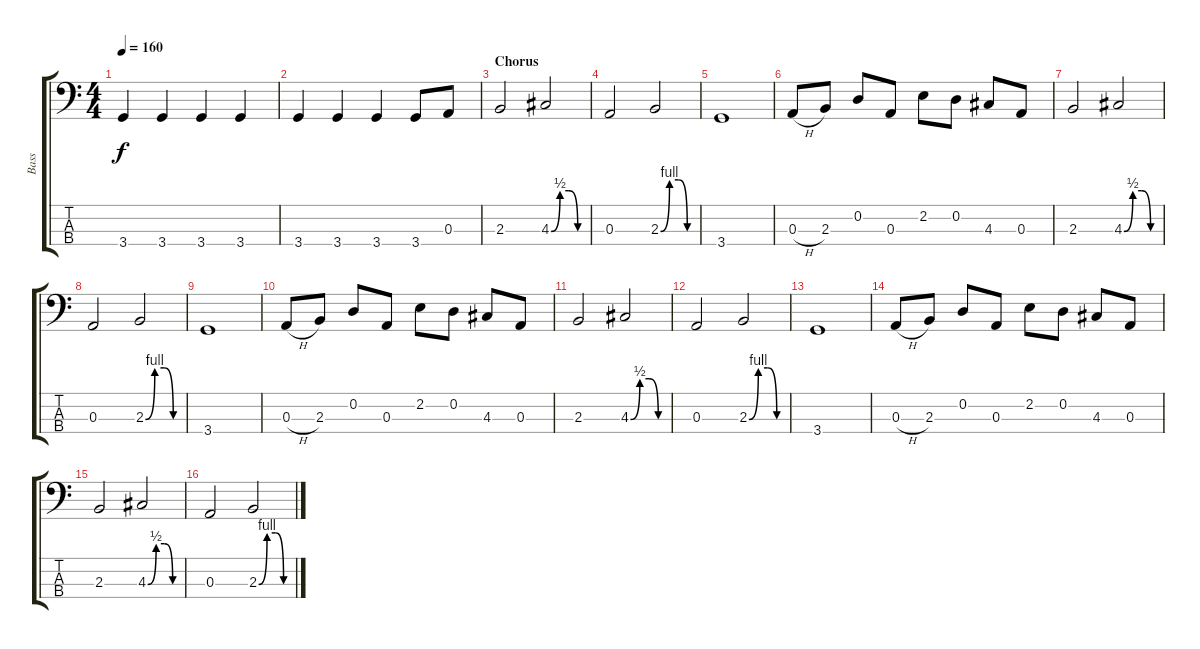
\track ("Bass" "Bass") {instrument electricbassfinger}
\staff {score tabs}
\tuning (G2 D2 A1 E1) {hide}
\ts (4 4)
\tempo 160
\clef f4
\ks c
3.4.4{dy f} 3.4.4 3.4.4 3.4.4 |
3.4.4 3.4.4 3.4.4 3.4.8 0.3.8 |
\section ("" "Chorus")
2.3.2 4.3{be (custom 0 0 15 2 30 2 45 0 60 0)}.2 |
0.3.2 2.3{be (custom 0 0 15 4 30 4 45 0 60 0)}.2 |
3.4.1 |
0.3{h}.8 2.3.8 0.2.8 0.3.8 2.2.8 0.2.8 4.3.8 0.3.8 |
2.3.2 4.3{be (custom 0 0 15 2 30 2 45 0 60 0)}.2 |
0.3.2 2.3{be (custom 0 0 15 4 30 4 45 0 60 0)}.2 |
3.4.1 |
0.3{h}.8 2.3.8 0.2.8 0.3.8 2.2.8 0.2.8 4.3.8 0.3.8 |
2.3.2 4.3{be (custom 0 0 15 2 30 2 45 0 60 0)}.2 |
0.3.2 2.3{be (custom 0 0 15 4 30 4 45 0 60 0)}.2 |
3.4.1 |
0.3{h}.8 2.3.8 0.2.8 0.3.8 2.2.8 0.2.8 4.3.8 0.3.8 |
2.3.2 4.3{be (custom 0 0 15 2 30 2 45 0 60 0)}.2 |
0.3.2 2.3{be (custom 0 0 15 4 30 4 45 0 60 0)}.2
